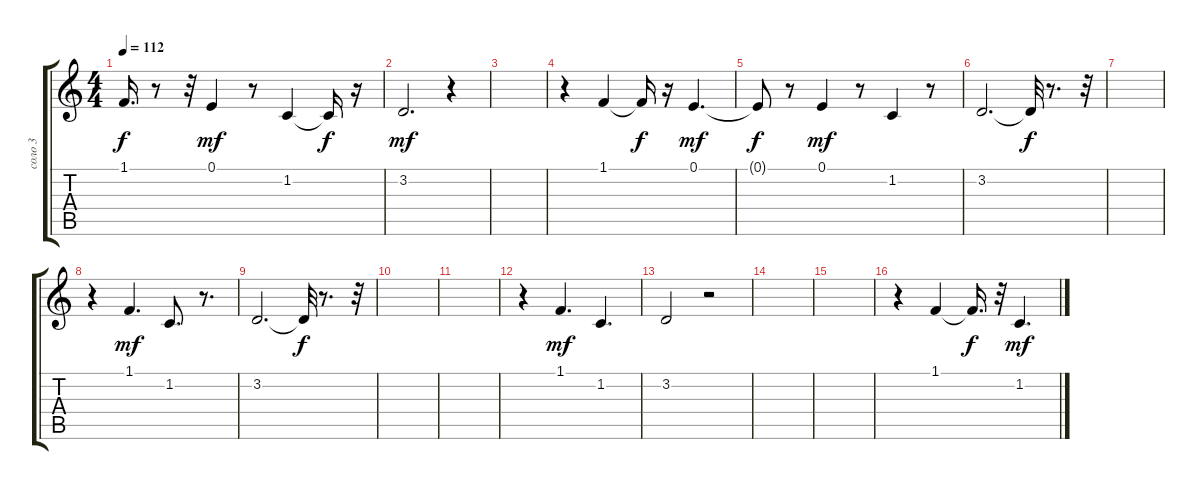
\track ("соло 3" "соло 3") {instrument fx8scifi}
\staff {score tabs}
\tuning (E4 B3 G3 D3 A2 E2) {hide}
\ts (4 4)
\tempo 112
\clef g2
\ks c
1.1{t}.16{d dy f} r.8 r.32 0.1.4{dy mf} r.8 1.2.4 1.2{t}.16{dy f} r.16 |
3.2.2{d dy mf} r.4 |
|
r.4 1.1.4 1.1{t}.16{dy f} r.16 0.1.4{d dy mf} |
0.1{t}.8{dy f} r.8 0.1.4{dy mf} r.8 1.2.4 r.8 |
3.2.2{d} 3.2{t}.32{dy f} r.8{d} r.32 |
|
r.4 1.1.4{d dy mf} 1.2.8{d} r.8{d} |
3.2.2{d} 3.2{t}.32{dy f} r.8{d} r.32 |
|
|
r.4 1.1.4{d dy mf} 1.2.4{d} |
3.2.2 r.2 |
|
|
r.4 1.1.4 1.1{t}.16{d dy f} r.32 1.2.4{d dy mf}
